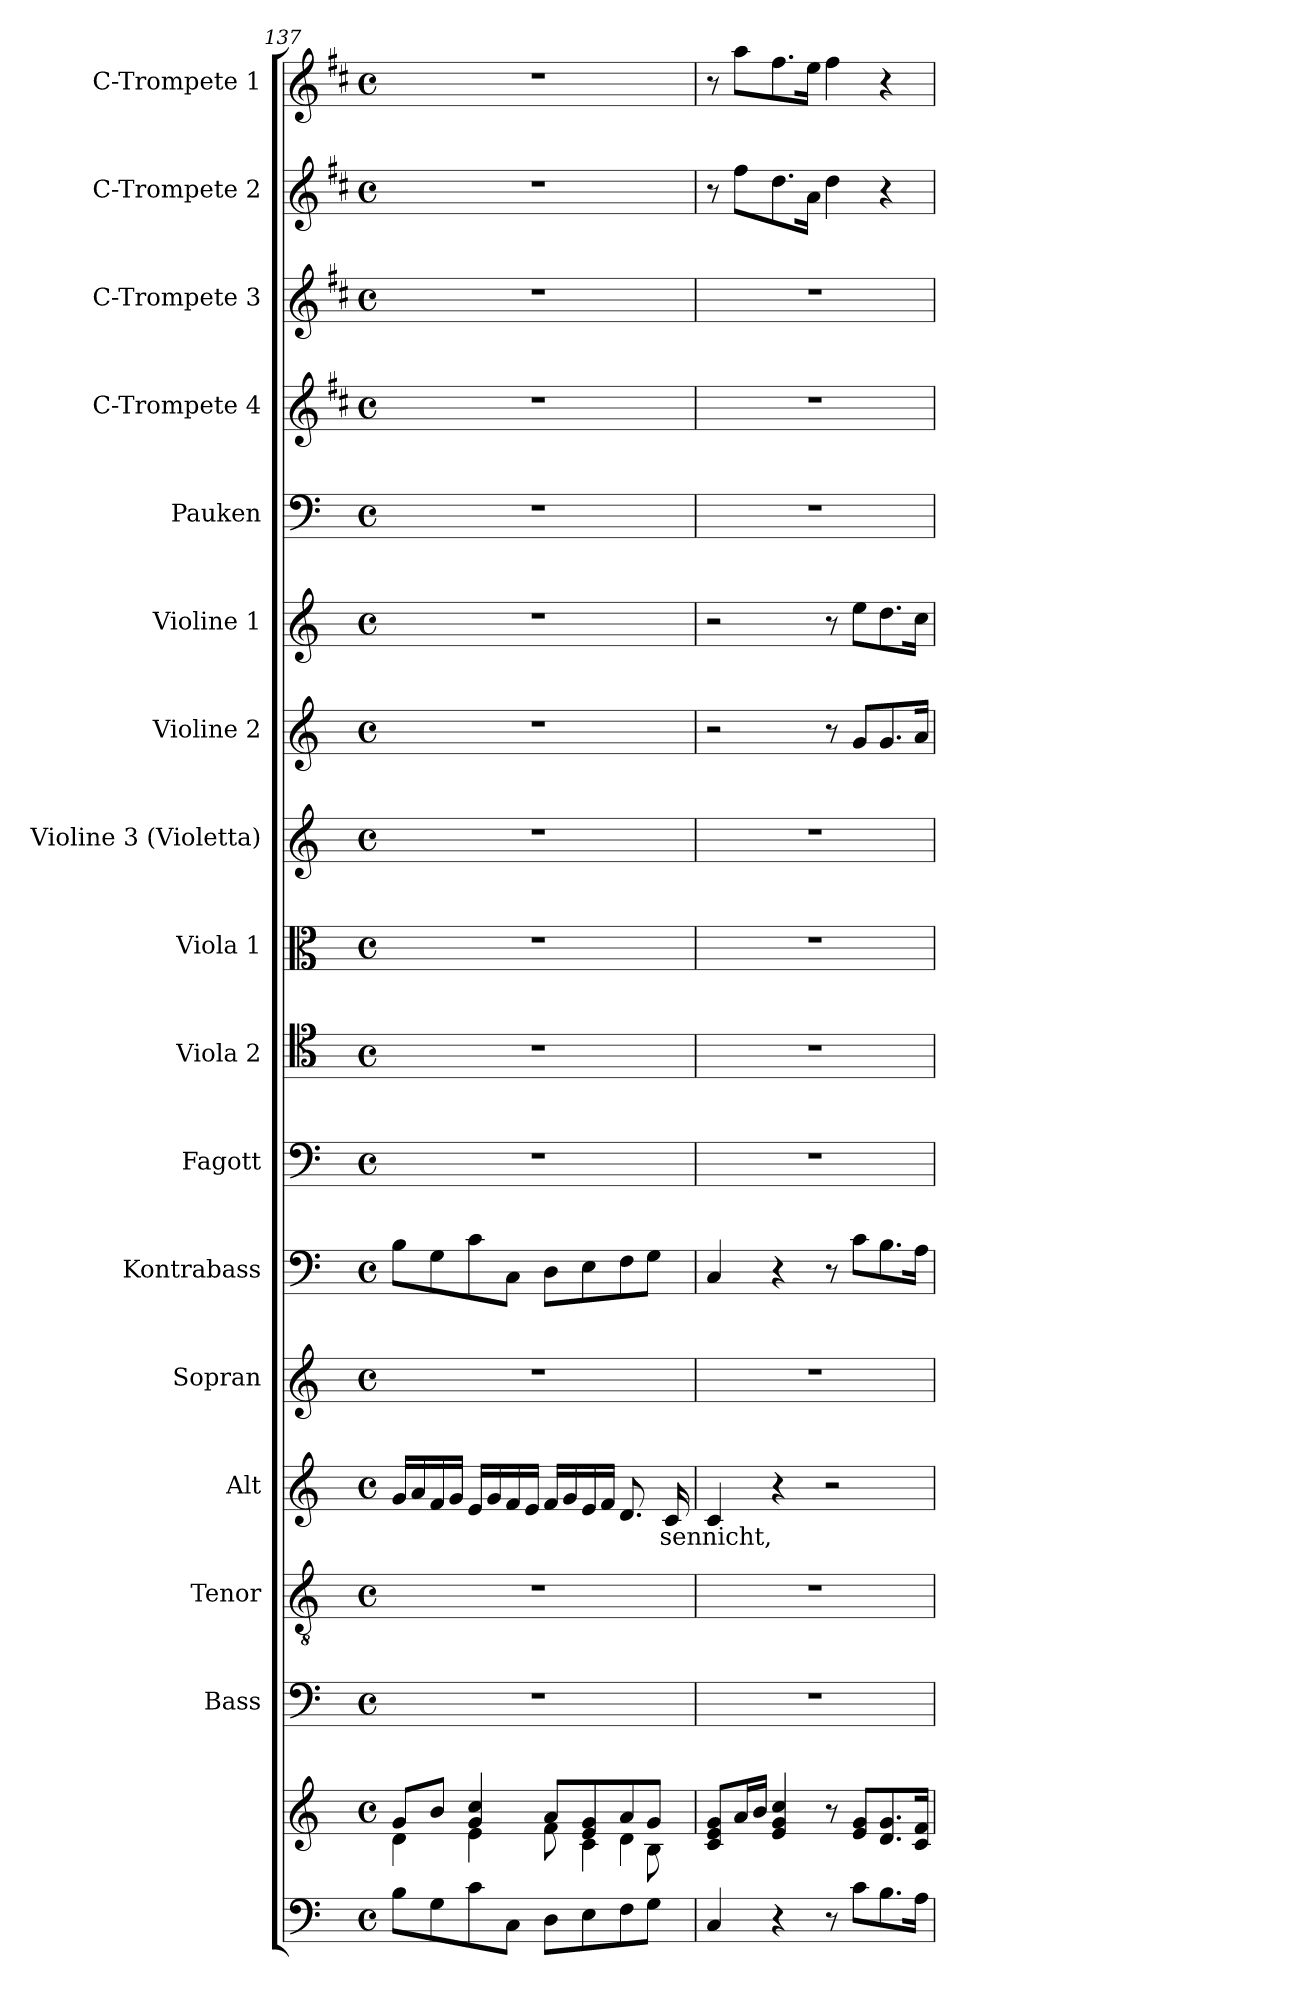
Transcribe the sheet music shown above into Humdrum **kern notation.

**kern	**kern	**kern	**kern	**kern	**text	**kern	**kern	**kern	**kern	**kern	**kern	**kern	**kern	**kern	**kern	**kern	**kern	**kern
*part17	*part17	*part16	*part15	*part14	*part14	*part13	*part12	*part11	*part10	*part9	*part8	*part7	*part6	*part5	*part4	*part3	*part2	*part1
*staff18	*staff17	*staff16	*staff15	*staff14	*staff14	*staff13	*staff12	*staff11	*staff10	*staff9	*staff8	*staff7	*staff6	*staff5	*staff4	*staff3	*staff2	*staff1
*	*	*I"Bass	*I"Tenor	*I"Alt	*	*I"Sopran	*I"Kontrabass	*I"Fagott	*I"Viola 2	*I"Viola 1	*I"Violine 3 (Violetta)	*I"Violine 2	*I"Violine 1	*I"Pauken	*I"C-Trompete 4	*I"C-Trompete 3	*I"C-Trompete 2	*I"C-Trompete 1
*	*	*I'B.	*I'T.	*I'A.	*	*I'S.	*I'Kb.	*I'Fg.	*I'Vla. 2	*I'Vla. 1	*I'Vl. 3	*I'Vl. 2	*I'Vl. 1	*I'Pk.	*I'C Trp. 4	*I'C Trp. 3	*I'C Trp. 2	*I'C Trp. 1
*clefF4	*clefG2	*clefF4	*clefGv2	*clefG2	*	*clefG2	*clefF4	*clefF4	*clefC4	*clefC3	*clefG2	*clefG2	*clefG2	*clefF4	*clefG2	*clefG2	*clefG2	*clefG2
*	*	*	*	*	*	*	*ITrd7c12	*	*	*	*	*	*	*	*ITrd1c2	*ITrd1c2	*ITrd1c2	*ITrd1c2
*k[]	*k[]	*k[]	*k[]	*k[]	*	*k[]	*k[]	*k[]	*k[]	*k[]	*k[]	*k[]	*k[]	*k[]	*k[]	*k[]	*k[]	*k[]
*C:	*C:	*C:	*C:	*C:	*	*C:	*C:	*C:	*C:	*C:	*C:	*C:	*C:	*C:	*C:	*C:	*C:	*C:
*M4/4	*M4/4	*M4/4	*M4/4	*M4/4	*	*M4/4	*M4/4	*M4/4	*M4/4	*M4/4	*M4/4	*M4/4	*M4/4	*M4/4	*M4/4	*M4/4	*M4/4	*M4/4
*met(c)	*met(c)	*met(c)	*met(c)	*met(c)	*	*met(c)	*met(c)	*met(c)	*met(c)	*met(c)	*met(c)	*met(c)	*met(c)	*met(c)	*met(c)	*met(c)	*met(c)	*met(c)
=137	=137	=137	=137	=137	=137	=137	=137	=137	=137	=137	=137	=137	=137	=137	=137	=137	=137	=137
*	*^	*	*	*	*	*	*	*	*	*	*	*	*	*	*	*	*	*
*	*	*^	*	*	*	*	*	*	*	*	*	*	*	*	*	*	*	*	*
8B\L	8g/L	4d\	2.ryy	1r	1r	16g/LL	.	1r	8BB\L	1r	1r	1r	1r	1r	1r	1r	1r	1r	1r	1r
.	.	.	.	.	.	16a/	.	.	.	.	.	.	.	.	.	.	.	.	.	.
8G\	8b/J	.	.	.	.	16f/	.	.	8GG\	.	.	.	.	.	.	.	.	.	.	.
.	.	.	.	.	.	16g/JJ	.	.	.	.	.	.	.	.	.	.	.	.	.	.
8c\	4g/ 4cc/	4e\	.	.	.	16e/LL	.	.	8C\	.	.	.	.	.	.	.	.	.	.	.
.	.	.	.	.	.	16g/	.	.	.	.	.	.	.	.	.	.	.	.	.	.
8C\J	.	.	.	.	.	16f/	.	.	8CC\J	.	.	.	.	.	.	.	.	.	.	.
.	.	.	.	.	.	16e/JJ	.	.	.	.	.	.	.	.	.	.	.	.	.	.
8D\L	8a/L	8f\	.	.	.	16f/LL	.	.	8DD\L	.	.	.	.	.	.	.	.	.	.	.
.	.	.	.	.	.	16g/	.	.	.	.	.	.	.	.	.	.	.	.	.	.
8E\	8e/ 8g/	4c\	.	.	.	16e/	.	.	8EE\	.	.	.	.	.	.	.	.	.	.	.
.	.	.	.	.	.	16f/JJ	.	.	.	.	.	.	.	.	.	.	.	.	.	.
8F\	8a/	.	4d\	.	.	8.d/	.	.	8FF\	.	.	.	.	.	.	.	.	.	.	.
8G\J	8g/J	8B\	.	.	.	.	.	.	8GG\J	.	.	.	.	.	.	.	.	.	.	.
!	!	!	!	!	!	!	!LO:LY:b	!	!	!	!	!	!	!	!	!	!	!	!	!
.	.	.	.	.	.	16c/	-sen	.	.	.	.	.	.	.	.	.	.	.	.	.
*	*v	*v	*v	*	*	*	*	*	*	*	*	*	*	*	*	*	*	*	*	*
=138	=138	=138	=138	=138	=138	=138	=138	=138	=138	=138	=138	=138	=138	=138	=138	=138	=138	=138
!	!	!	!	!	!LO:LY:b	!	!	!	!	!	!	!	!	!	!	!	!	!
4C/	8c/ 8e/ 8g/L	1r	1r	4c/	nicht,	1r	4CC/	1r	1r	1r	1r	2r	2r	1r	1r	1r	8r	8r
.	16a/L	.	.	.	.	.	.	.	.	.	.	.	.	.	.	.	8ee\L	8gg\L
.	16b/JJ	.	.	.	.	.	.	.	.	.	.	.	.	.	.	.	.	.
4r	4e/ 4g/ 4cc/	.	.	4r	.	.	4r	.	.	.	.	.	.	.	.	.	8.cc\	8.ee\
.	.	.	.	.	.	.	.	.	.	.	.	.	.	.	.	.	16g\Jk	16dd\Jk
8r	8r	.	.	2r	.	.	8r	.	.	.	.	8r	8r	.	.	.	4cc\	4ee\
8c\L	8e/ 8g/L	.	.	.	.	.	8C\L	.	.	.	.	8g/L	8ee\L	.	.	.	.	.
8.B\	8.d/ 8.g/	.	.	.	.	.	8.BB\	.	.	.	.	8.g/	8.dd\	.	.	.	4r	4r
16A\Jk	16c/ 16f/Jk	.	.	.	.	.	16AA\Jk	.	.	.	.	16a/Jk	16cc\Jk	.	.	.	.	.
=	=	=	=	=	=	=	=	=	=	=	=	=	=	=	=	=	=	=
*-	*-	*-	*-	*-	*-	*-	*-	*-	*-	*-	*-	*-	*-	*-	*-	*-	*-	*-
